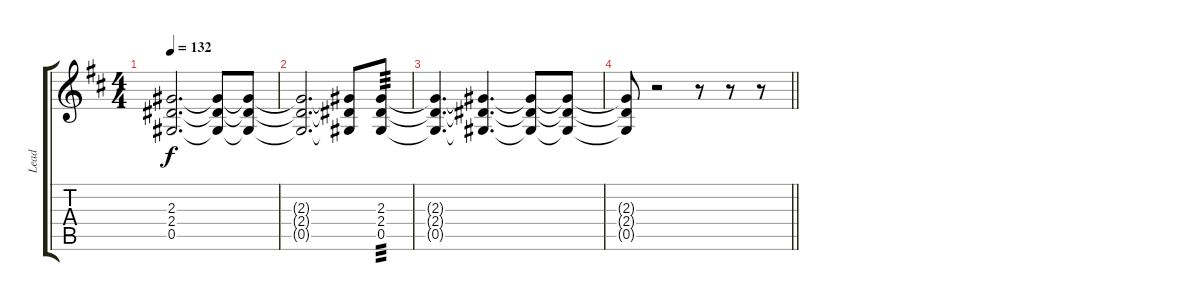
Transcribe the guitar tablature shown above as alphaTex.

\track ("Lead" "Lead") {instrument distortionguitar}
\staff {score tabs}
\tuning (Eb4 Bb3 Gb3 Db3 Ab2 Eb2) {hide}
\ts (4 4)
\tempo 132
\clef g2
\ks d
(2.3{t} 2.4{t} 0.5{t}).2{d dy f} (2.3{t} 2.4{t} 0.5{t}).8 (2.3{t} 2.4{t} 0.5{t}).8 |
(2.3{t} 2.4{t} 0.5{t}).2{d} (2.3{t} 2.4{t} 0.5{t}).8 (2.3 2.4 0.5).8{tp 3} |
(2.3{t} 2.4{t} 0.5{t}).4{d} (2.3{t} 2.4{t} 0.5{t}).4{d} (2.3{t} 2.4{t} 0.5{t}).8 (2.3{t} 2.4{t} 0.5{t}).8 |
\barLineRight lightlight
(2.3{t} 2.4{t} 0.5{t}).8 r.2 r.8 r.8 r.8
